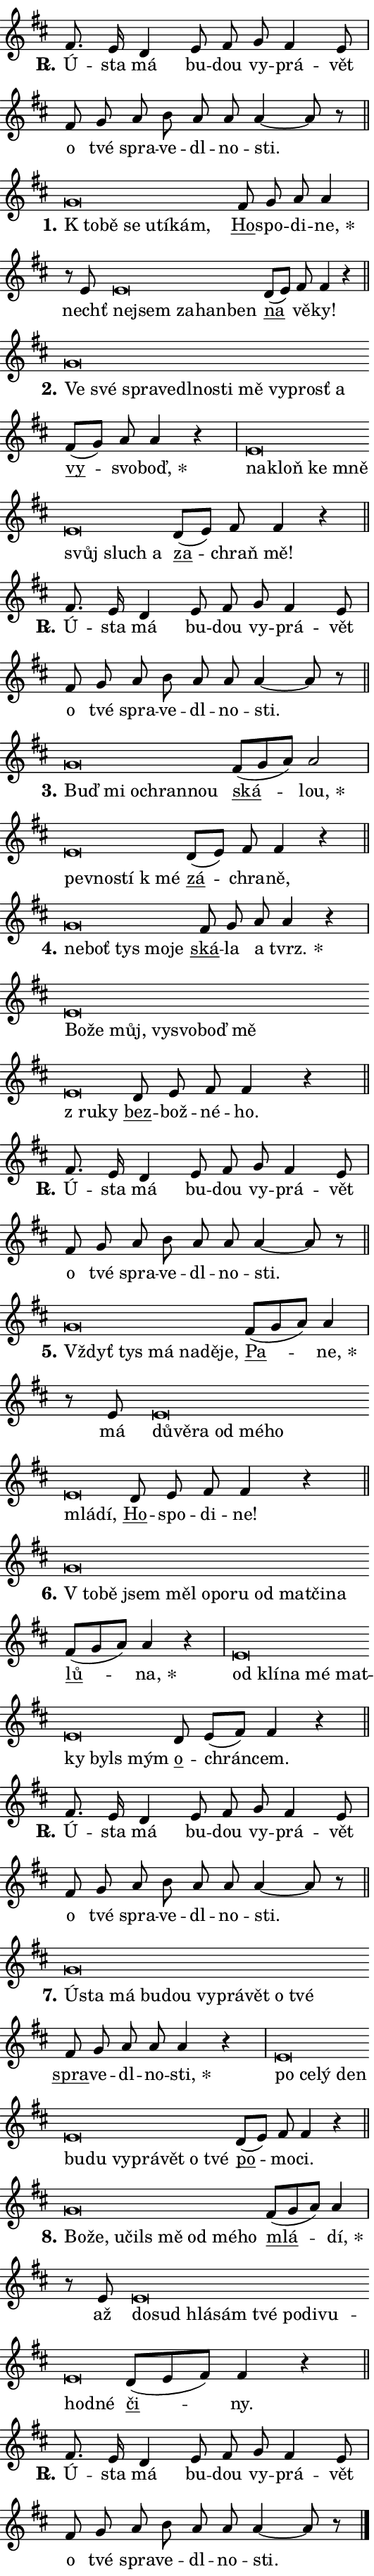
\version "2.24.0"
\header { tagline = "" }
\paper {
  indent = 0\cm
  top-margin = 0\cm
  right-margin = 0.13\cm % to fit lyric hyphens
  bottom-margin = 0\cm
  left-margin = 0\cm
  paper-width = 9\cm
  page-breaking = #ly:one-page-breaking
  system-system-spacing.basic-distance = #11
  score-system-spacing.basic-distance = #11
  ragged-last = ##f
}


%% Author: Thomas Morley
%% https://lists.gnu.org/archive/html/lilypond-user/2020-05/msg00002.html
#(define (line-position grob)
"Returns position of @var[grob} in current system:
   @code{'start}, if at first time-step
   @code{'end}, if at last time-step
   @code{'middle} otherwise
"
  (let* ((col (ly:item-get-column grob))
         (ln (ly:grob-object col 'left-neighbor))
         (rn (ly:grob-object col 'right-neighbor))
         (col-to-check-left (if (ly:grob? ln) ln col))
         (col-to-check-right (if (ly:grob? rn) rn col))
         (break-dir-left
           (and
             (ly:grob-property col-to-check-left 'non-musical #f)
             (ly:item-break-dir col-to-check-left)))
         (break-dir-right
           (and
             (ly:grob-property col-to-check-right 'non-musical #f)
             (ly:item-break-dir col-to-check-right))))
        (cond ((eqv? 1 break-dir-left) 'start)
              ((eqv? -1 break-dir-right) 'end)
              (else 'middle))))

#(define (tranparent-at-line-position vctor)
  (lambda (grob)
  "Relying on @code{line-position} select the relevant enry from @var{vctor}.
Used to determine transparency,"
    (case (line-position grob)
      ((end) (not (vector-ref vctor 0)))
      ((middle) (not (vector-ref vctor 1)))
      ((start) (not (vector-ref vctor 2))))))

noteHeadBreakVisibility =
#(define-music-function (break-visibility)(vector?)
"Makes @code{NoteHead}s transparent relying on @var{break-visibility}"
#{
  \override NoteHead.transparent =
    #(tranparent-at-line-position break-visibility)
#})

#(define delete-ledgers-for-transparent-note-heads
  (lambda (grob)
    "Reads whether a @code{NoteHead} is transparent.
If so this @code{NoteHead} is removed from @code{'note-heads} from
@var{grob}, which is supposed to be @code{LedgerLineSpanner}.
As a result ledgers are not printed for this @code{NoteHead}"
    (let* ((nhds-array (ly:grob-object grob 'note-heads))
           (nhds-list
             (if (ly:grob-array? nhds-array)
                 (ly:grob-array->list nhds-array)
                 '()))
           ;; Relies on the transparent-property being done before
           ;; Staff.LedgerLineSpanner.after-line-breaking is executed.
           ;; This is fragile ...
           (to-keep
             (remove
               (lambda (nhd)
                 (ly:grob-property nhd 'transparent #f))
               nhds-list)))
      ;; TODO find a better method to iterate over grob-arrays, similiar
      ;; to filter/remove etc for lists
      ;; For now rebuilt from scratch
      (set! (ly:grob-object grob 'note-heads)  '())
      (for-each
        (lambda (nhd)
          (ly:pointer-group-interface::add-grob grob 'note-heads nhd))
        to-keep))))

squashNotes = {
  \override NoteHead.X-extent = #'(-0.2 . 0.2)
  \override NoteHead.Y-extent = #'(-0.75 . 0)
  \override NoteHead.stencil =
    #(lambda (grob)
       (let ((pos (ly:grob-property grob 'staff-position)))
         (begin
           (if (< pos -7) (display "ERROR: Lower brevis then expected\n") (display ""))
           (if (<= pos -6) ly:text-interface::print ly:note-head::print))))
}
unSquashNotes = {
  \revert NoteHead.X-extent
  \revert NoteHead.Y-extent
  \revert NoteHead.stencil
}

hideNotes = \noteHeadBreakVisibility #begin-of-line-visible
unHideNotes = \noteHeadBreakVisibility #all-visible

% work-around for resetting accidentals
% https://lilypond.org/doc/v2.23/Documentation/notation/displaying-rhythms#unmetered-music
cadenzaMeasure = {
  \cadenzaOff
  \partial 1024 s1024
  \cadenzaOn
}

#(define-markup-command (accent layout props text) (markup?)
  "Underline accented syllable"
  (interpret-markup layout props
    #{\markup \override #'(offset . 4.3) \underline { #text }#}))

responsum = \markup \concat {
  "R" \hspace #-1.05 \path #0.1 #'((moveto 0 0.07) (lineto 0.9 0.8)) \hspace #0.05 "."
}

spaceSize = #0.6828661417322834 % exact space size for TeX Gyre Schola

\layout {
  \context {
    \Staff
    \remove "Time_signature_engraver"
    \override LedgerLineSpanner.after-line-breaking = #delete-ledgers-for-transparent-note-heads
  }
  \context {
    \Lyrics {
      \override LyricSpace.minimum-distance = \spaceSize
      \override LyricText.font-name = #"TeX Gyre Schola"
      \override LyricText.font-size = 1
      \override StanzaNumber.font-name = #"TeX Gyre Schola Bold"
      \override StanzaNumber.font-size = 1
    }
  }
  \context {
    \Score 
    \override NoteHead.text =
      #(lambda (grob) 
        (let ((pos (ly:grob-property grob 'staff-position)))
          #{\markup {
            \combine
              \halign #-0.55 \raise #(if (= pos -6) 0 0.5) \override #'(thickness . 2) \draw-line #'(3.2 . 0)
              \musicglyph "noteheads.sM1"
          }#}))
  }
}

% magnetic-lyrics.ily
%
%   written by
%     Jean Abou Samra <jean@abou-samra.fr>
%     Werner Lemberg <wl@gnu.org>
%
%   adapted by
%     Jiri Hon <jiri.hon@gmail.com>
%
% Version 2022-Apr-15

% https://www.mail-archive.com/lilypond-user@gnu.org/msg149350.html

#(define (Left_hyphen_pointer_engraver context)
   "Collect syllable-hyphen-syllable occurrences in lyrics and store
them in properties.  This engraver only looks to the left.  For
example, if the lyrics input is @code{foo -- bar}, it does the
following.

@itemize @bullet
@item
Set the @code{text} property of the @code{LyricHyphen} grob between
@q{foo} and @q{bar} to @code{foo}.

@item
Set the @code{left-hyphen} property of the @code{LyricText} grob with
text @q{foo} to the @code{LyricHyphen} grob between @q{foo} and
@q{bar}.
@end itemize

Use this auxiliary engraver in combination with the
@code{lyric-@/text::@/apply-@/magnetic-@/offset!} hook."
   (let ((hyphen #f)
         (text #f))
     (make-engraver
      (acknowledgers
       ((lyric-syllable-interface engraver grob source-engraver)
        (set! text grob)))
      (end-acknowledgers
       ((lyric-hyphen-interface engraver grob source-engraver)
        ;(when (not (grob::has-interface grob 'lyric-space-interface))
          (set! hyphen grob)));)
      ((stop-translation-timestep engraver)
       (when (and text hyphen)
         (ly:grob-set-object! text 'left-hyphen hyphen))
       (set! text #f)
       (set! hyphen #f)))))

#(define (lyric-text::apply-magnetic-offset! grob)
   "If the space between two syllables is less than the value in
property @code{LyricText@/.details@/.squash-threshold}, move the right
syllable to the left so that it gets concatenated with the left
syllable.

Use this function as a hook for
@code{LyricText@/.after-@/line-@/breaking} if the
@code{Left_@/hyphen_@/pointer_@/engraver} is active."
   (let ((hyphen (ly:grob-object grob 'left-hyphen #f)))
     (when hyphen
       (let ((left-text (ly:spanner-bound hyphen LEFT)))
         (when (grob::has-interface left-text 'lyric-syllable-interface)
           (let* ((common (ly:grob-common-refpoint grob left-text X))
                  (this-x-ext (ly:grob-extent grob common X))
                  (left-x-ext
                   (begin
                     ;; Trigger magnetism for left-text.
                     (ly:grob-property left-text 'after-line-breaking)
                     (ly:grob-extent left-text common X)))
                  ;; `delta` is the gap width between two syllables.
                  (delta (- (interval-start this-x-ext)
                            (interval-end left-x-ext)))
                  (details (ly:grob-property grob 'details))
                  (threshold (assoc-get 'squash-threshold details 0.2)))
             (when (< delta threshold)
               (let* (;; We have to manipulate the input text so that
                      ;; ligatures crossing syllable boundaries are not
                      ;; disabled.  For languages based on the Latin
                      ;; script this is essentially a beautification.
                      ;; However, for non-Western scripts it can be a
                      ;; necessity.
                      (lt (ly:grob-property left-text 'text))
                      (rt (ly:grob-property grob 'text))
                      (is-space (grob::has-interface hyphen 'lyric-space-interface))
                      (space (if is-space " " ""))
                      (extra-delta (if is-space spaceSize 0))
                      ;; Append new syllable.
                      (ltrt-space (if (and (string? lt) (string? rt))
                                (string-append lt space rt)
                                (make-concat-markup (list lt space rt))))
                      ;; Right-align `ltrt` to the right side.
                      (ltrt-space-markup (grob-interpret-markup
                               grob
                               (make-translate-markup
                                (cons (interval-length this-x-ext) 0)
                                (make-right-align-markup ltrt-space)))))
                 (begin
                   ;; Don't print `left-text`.
                   (ly:grob-set-property! left-text 'stencil #f)
                   ;; Set text and stencil (which holds all collected
                   ;; syllables so far) and shift it to the left.
                   (ly:grob-set-property! grob 'text ltrt-space)
                   (ly:grob-set-property! grob 'stencil ltrt-space-markup)
                   (ly:grob-translate-axis! grob (- (- delta extra-delta)) X))))))))))


#(define (lyric-hyphen::displace-bounds-first grob)
   ;; Make very sure this callback isn't triggered too early.
   (let ((left (ly:spanner-bound grob LEFT))
         (right (ly:spanner-bound grob RIGHT)))
     (ly:grob-property left 'after-line-breaking)
     (ly:grob-property right 'after-line-breaking)
     (ly:lyric-hyphen::print grob)))

squashThreshold = #0.4

\layout {
  \context {
    \Lyrics
    \consists #Left_hyphen_pointer_engraver
    \override LyricText.after-line-breaking =
      #lyric-text::apply-magnetic-offset!
    \override LyricHyphen.stencil = #lyric-hyphen::displace-bounds-first
    \override LyricText.details.squash-threshold = \squashThreshold
    \override LyricHyphen.minimum-distance = 0
    \override LyricHyphen.minimum-length = \squashThreshold
  }
}

squashText = \override LyricText.details.squash-threshold = 9999
unSquashText = \override LyricText.details.squash-threshold = \squashThreshold

leftText = \override LyricText.self-alignment-X = #LEFT
unLeftText = \revert LyricText.self-alignment-X

starOffset = #(lambda (grob) 
                (let ((x_offset (ly:self-alignment-interface::aligned-on-x-parent grob)))
                  (if (= x_offset 0) 0 (+ x_offset 1.2))))

star = #(define-music-function (syllable)(string?)
"Append star separator at the end of a syllable"
#{
  \once \override LyricText.X-offset = #starOffset
  \lyricmode { \markup {
    #syllable
    \override #'((font-name . "TeX Gyre Schola Bold")) \hspace #0.2 \lower #0.65 \larger "*"
  } }
#})

starAccent = #(define-music-function (syllable)(string?)
"Append star separator at the end of a syllable and make accent"
#{
  \once \override LyricText.X-offset = #starOffset
  \lyricmode { \markup {
    \accent #syllable
    \override #'((font-name . "TeX Gyre Schola Bold")) \hspace #0.2 \lower #0.65 \larger "*"
  } }
#})

breath = #(define-music-function (syllable)(string?)
"Append breathing indicator at the end of a syllable"
#{
  \lyricmode { \markup { #syllable "+" } }
#})

optionalBreath = #(define-music-function (syllable)(string?)
"Append optional breathing indicator at the end of a syllable"
#{
  \lyricmode { \markup { #syllable "(+)" } }
#})


\score {
    <<
        \new Voice = "melody" { \cadenzaOn \key d \major \relative { fis'8. e16 d4 \bar "" e8 fis \bar "" g fis4 e8 \cadenzaMeasure \bar "|" fis g \bar "" a b \bar "" a a a4~ a8 r \cadenzaMeasure \bar "||" \break } }
        \new Lyrics \lyricsto "melody" { \lyricmode { \set stanza = \responsum
Ú -- sta má bu -- dou vy -- prá -- vět o tvé spra -- ve -- dl -- no -- sti. } }
    >>
    \layout {}
}

\score {
    <<
        \new Voice = "melody" { \cadenzaOn \key d \major \relative { \squashNotes g'\breve*1/16 \hideNotes \breve*1/16 \bar "" \breve*1/16 \bar "" \breve*1/16 \bar "" \breve*1/16 \breve*1/16 \bar "" \unHideNotes \unSquashNotes \bar "" fis8 g a a4 \cadenzaMeasure \bar "|" r8 e8 \squashNotes e\breve*1/16 \hideNotes \breve*1/16 \bar "" \breve*1/16 \bar "" \breve*1/16 \breve*1/16 \bar "" \unHideNotes \unSquashNotes \bar "" d8[( e)] fis fis4 r \cadenzaMeasure \bar "||" \break } }
        \new Lyrics \lyricsto "melody" { \lyricmode { \set stanza = "1."
\leftText "K to" -- \squashText bě se u -- tí -- kám, \unLeftText \unSquashText \markup \accent Ho -- spo -- di -- \star ne, nechť \leftText nej -- \squashText sem za -- han -- ben \unLeftText \unSquashText \markup \accent na vě -- ky! } }
    >>
    \layout {}
}

\score {
    <<
        \new Voice = "melody" { \cadenzaOn \key d \major \relative { \squashNotes g'\breve*1/16 \hideNotes \breve*1/16 \bar "" \breve*1/16 \bar "" \breve*1/16 \bar "" \breve*1/16 \bar "" \breve*1/16 \bar "" \breve*1/16 \bar "" \breve*1/16 \bar "" \breve*1/16 \bar "" \breve*1/16 \breve*1/16 \bar "" \unHideNotes \unSquashNotes \bar "" fis8[( g)] a a4 r \cadenzaMeasure \bar "|" \squashNotes e\breve*1/16 \hideNotes \breve*1/16 \bar "" \breve*1/16 \bar "" \breve*1/16 \bar "" \breve*1/16 \bar "" \breve*1/16 \breve*1/16 \bar "" \unHideNotes \unSquashNotes \bar "" d8[( e)] fis fis4 r \cadenzaMeasure \bar "||" \break } }
        \new Lyrics \lyricsto "melody" { \lyricmode { \set stanza = "2."
\leftText Ve \squashText své spra -- ve -- dl -- no -- sti mě vy -- prosť a \unLeftText \unSquashText \markup \accent vy -- svo -- \star boď, \leftText na -- \squashText kloň ke mně svůj sluch a \unLeftText \unSquashText \markup \accent za -- chraň mě! } }
    >>
    \layout {}
}

\score {
    <<
        \new Voice = "melody" { \cadenzaOn \key d \major \relative { fis'8. e16 d4 \bar "" e8 fis \bar "" g fis4 e8 \cadenzaMeasure \bar "|" fis g \bar "" a b \bar "" a a a4~ a8 r \cadenzaMeasure \bar "||" \break } }
        \new Lyrics \lyricsto "melody" { \lyricmode { \set stanza = \responsum
Ú -- sta má bu -- dou vy -- prá -- vět o tvé spra -- ve -- dl -- no -- sti. } }
    >>
    \layout {}
}

\score {
    <<
        \new Voice = "melody" { \cadenzaOn \key d \major \relative { \squashNotes g'\breve*1/16 \hideNotes \breve*1/16 \bar "" \breve*1/16 \bar "" \breve*1/16 \breve*1/16 \bar "" \unHideNotes \unSquashNotes \bar "" fis8[( g a)] a2 \cadenzaMeasure \bar "|" \squashNotes e\breve*1/16 \hideNotes \breve*1/16 \bar "" \breve*1/16 \breve*1/16 \bar "" \unHideNotes \unSquashNotes \bar "" d8[( e)] fis fis4 r \cadenzaMeasure \bar "||" \break } }
        \new Lyrics \lyricsto "melody" { \lyricmode { \set stanza = "3."
\leftText Buď \squashText mi o -- chran -- nou \unLeftText \unSquashText \markup \accent ská -- \star lou, \leftText pev -- \squashText no -- stí "k mé" \unLeftText \unSquashText \markup \accent zá -- chra -- ně, } }
    >>
    \layout {}
}

\score {
    <<
        \new Voice = "melody" { \cadenzaOn \key d \major \relative { \squashNotes g'\breve*1/16 \hideNotes \breve*1/16 \bar "" \breve*1/16 \bar "" \breve*1/16 \breve*1/16 \bar "" \unHideNotes \unSquashNotes \bar "" fis8 g a a4 r \cadenzaMeasure \bar "|" \squashNotes e\breve*1/16 \hideNotes \breve*1/16 \bar "" \breve*1/16 \bar "" \breve*1/16 \bar "" \breve*1/16 \bar "" \breve*1/16 \bar "" \breve*1/16 \bar "" \breve*1/16 \breve*1/16 \bar "" \unHideNotes \unSquashNotes \bar "" d8 e fis fis4 r \cadenzaMeasure \bar "||" \break } }
        \new Lyrics \lyricsto "melody" { \lyricmode { \set stanza = "4."
\leftText ne -- \squashText boť tys mo -- je \unLeftText \unSquashText \markup \accent ská -- la a \star tvrz. \leftText Bo -- \squashText že můj, vy -- svo -- boď mě "z ru" -- ky \unLeftText \unSquashText \markup \accent bez -- bož -- né -- ho. } }
    >>
    \layout {}
}

\score {
    <<
        \new Voice = "melody" { \cadenzaOn \key d \major \relative { fis'8. e16 d4 \bar "" e8 fis \bar "" g fis4 e8 \cadenzaMeasure \bar "|" fis g \bar "" a b \bar "" a a a4~ a8 r \cadenzaMeasure \bar "||" \break } }
        \new Lyrics \lyricsto "melody" { \lyricmode { \set stanza = \responsum
Ú -- sta má bu -- dou vy -- prá -- vět o tvé spra -- ve -- dl -- no -- sti. } }
    >>
    \layout {}
}

\score {
    <<
        \new Voice = "melody" { \cadenzaOn \key d \major \relative { \squashNotes g'\breve*1/16 \hideNotes \breve*1/16 \bar "" \breve*1/16 \bar "" \breve*1/16 \bar "" \breve*1/16 \breve*1/16 \bar "" \unHideNotes \unSquashNotes \bar "" fis8[( g a)] a4 \cadenzaMeasure \bar "|" r8 e8 \squashNotes e\breve*1/16 \hideNotes \breve*1/16 \bar "" \breve*1/16 \bar "" \breve*1/16 \bar "" \breve*1/16 \bar "" \breve*1/16 \bar "" \breve*1/16 \breve*1/16 \bar "" \unHideNotes \unSquashNotes \bar "" d8 e fis fis4 r \cadenzaMeasure \bar "||" \break } }
        \new Lyrics \lyricsto "melody" { \lyricmode { \set stanza = "5."
\leftText Vždyť \squashText tys má na -- dě -- je, \unLeftText \unSquashText \markup \accent Pa -- \star ne, má \leftText dů -- \squashText vě -- ra od mé -- ho mlá -- dí, \unLeftText \unSquashText \markup \accent Ho -- spo -- di -- ne! } }
    >>
    \layout {}
}

\score {
    <<
        \new Voice = "melody" { \cadenzaOn \key d \major \relative { \squashNotes g'\breve*1/16 \hideNotes \breve*1/16 \bar "" \breve*1/16 \bar "" \breve*1/16 \bar "" \breve*1/16 \bar "" \breve*1/16 \bar "" \breve*1/16 \bar "" \breve*1/16 \bar "" \breve*1/16 \bar "" \breve*1/16 \breve*1/16 \bar "" \unHideNotes \unSquashNotes \bar "" fis8[( g a)] a4 r \cadenzaMeasure \bar "|" \squashNotes e\breve*1/16 \hideNotes \breve*1/16 \bar "" \breve*1/16 \bar "" \breve*1/16 \bar "" \breve*1/16 \bar "" \breve*1/16 \bar "" \breve*1/16 \breve*1/16 \bar "" \unHideNotes \unSquashNotes \bar "" d8 e[( fis)] fis4 r \cadenzaMeasure \bar "||" \break } }
        \new Lyrics \lyricsto "melody" { \lyricmode { \set stanza = "6."
\leftText "V to" -- \squashText bě jsem měl o -- po -- ru od mat -- či -- na \unLeftText \unSquashText \markup \accent lů -- \star na, \leftText od \squashText klí -- na mé mat -- ky byls mým \unLeftText \unSquashText \markup \accent o -- chrán -- cem. } }
    >>
    \layout {}
}

\score {
    <<
        \new Voice = "melody" { \cadenzaOn \key d \major \relative { fis'8. e16 d4 \bar "" e8 fis \bar "" g fis4 e8 \cadenzaMeasure \bar "|" fis g \bar "" a b \bar "" a a a4~ a8 r \cadenzaMeasure \bar "||" \break } }
        \new Lyrics \lyricsto "melody" { \lyricmode { \set stanza = \responsum
Ú -- sta má bu -- dou vy -- prá -- vět o tvé spra -- ve -- dl -- no -- sti. } }
    >>
    \layout {}
}

\score {
    <<
        \new Voice = "melody" { \cadenzaOn \key d \major \relative { \squashNotes g'\breve*1/16 \hideNotes \breve*1/16 \bar "" \breve*1/16 \bar "" \breve*1/16 \bar "" \breve*1/16 \bar "" \breve*1/16 \bar "" \breve*1/16 \bar "" \breve*1/16 \bar "" \breve*1/16 \breve*1/16 \bar "" \unHideNotes \unSquashNotes \bar "" fis8 g a a a4 r \cadenzaMeasure \bar "|" \squashNotes e\breve*1/16 \hideNotes \breve*1/16 \bar "" \breve*1/16 \bar "" \breve*1/16 \bar "" \breve*1/16 \bar "" \breve*1/16 \bar "" \breve*1/16 \bar "" \breve*1/16 \bar "" \breve*1/16 \bar "" \breve*1/16 \breve*1/16 \bar "" \unHideNotes \unSquashNotes \bar "" d8[( e)] fis fis4 r \cadenzaMeasure \bar "||" \break } }
        \new Lyrics \lyricsto "melody" { \lyricmode { \set stanza = "7."
\leftText Ú -- \squashText sta má bu -- dou vy -- prá -- vět o tvé \unLeftText \unSquashText \markup \accent spra -- ve -- dl -- no -- \star sti, \leftText po \squashText ce -- lý den bu -- du vy -- prá -- vět o tvé \unLeftText \unSquashText \markup \accent po -- mo -- ci. } }
    >>
    \layout {}
}

\score {
    <<
        \new Voice = "melody" { \cadenzaOn \key d \major \relative { \squashNotes g'\breve*1/16 \hideNotes \breve*1/16 \bar "" \breve*1/16 \bar "" \breve*1/16 \bar "" \breve*1/16 \bar "" \breve*1/16 \bar "" \breve*1/16 \breve*1/16 \bar "" \unHideNotes \unSquashNotes \bar "" fis8[( g a)] a4 \cadenzaMeasure \bar "|" r8 e8 \squashNotes e\breve*1/16 \hideNotes \breve*1/16 \bar "" \breve*1/16 \bar "" \breve*1/16 \bar "" \breve*1/16 \bar "" \breve*1/16 \bar "" \breve*1/16 \bar "" \breve*1/16 \bar "" \breve*1/16 \breve*1/16 \bar "" \unHideNotes \unSquashNotes \bar "" d8[( e fis)] fis4 r \cadenzaMeasure \bar "||" \break } }
        \new Lyrics \lyricsto "melody" { \lyricmode { \set stanza = "8."
\leftText Bo -- \squashText že, u -- čils mě od mé -- ho \unLeftText \unSquashText \markup \accent mlá -- \star dí, až \leftText do -- \squashText sud hlá -- sám tvé po -- di -- vu -- hod -- né \unLeftText \unSquashText \markup \accent či -- ny. } }
    >>
    \layout {}
}

\score {
    <<
        \new Voice = "melody" { \cadenzaOn \key d \major \relative { fis'8. e16 d4 \bar "" e8 fis \bar "" g fis4 e8 \cadenzaMeasure \bar "|" fis g \bar "" a b \bar "" a a a4~ a8 r \cadenzaMeasure \bar "||" \break } \bar "|." }
        \new Lyrics \lyricsto "melody" { \lyricmode { \set stanza = \responsum
Ú -- sta má bu -- dou vy -- prá -- vět o tvé spra -- ve -- dl -- no -- sti. } }
    >>
    \layout {}
}
